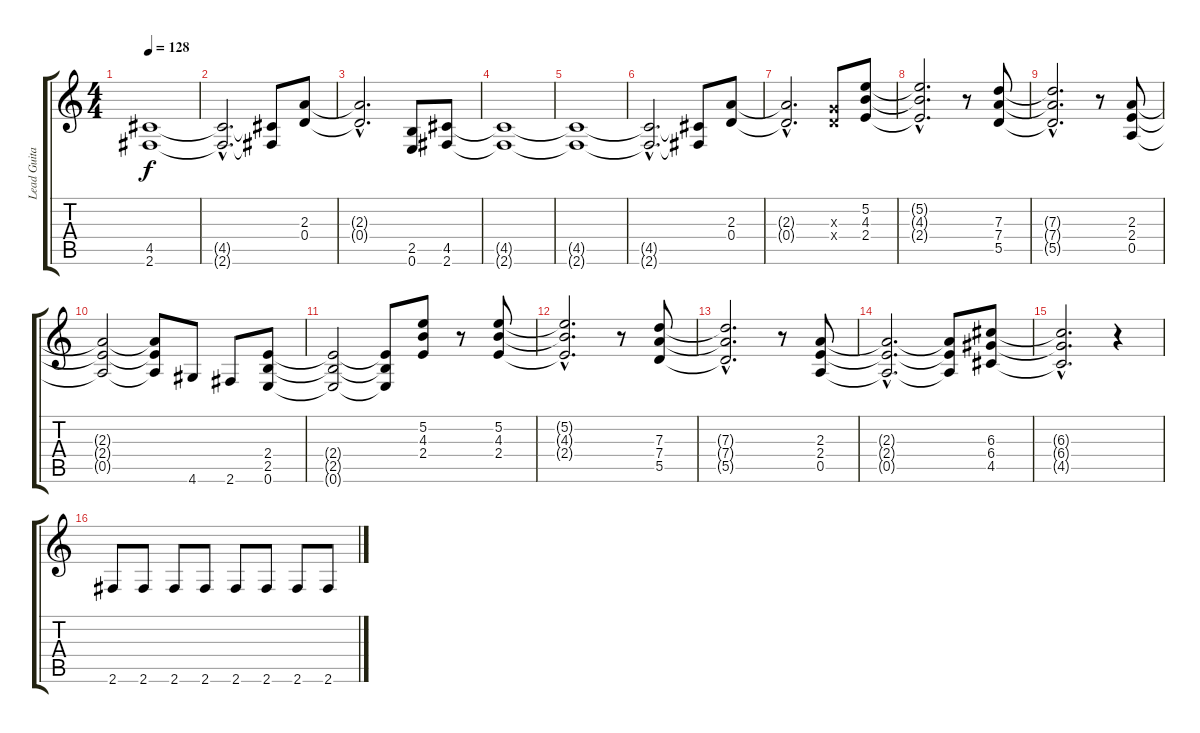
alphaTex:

\track ("Lead Guitar" "Lead Guita") {instrument overdrivenguitar}
\staff {score tabs}
\tuning (E4 B3 G3 D3 A2 E2) {hide}
\ts (4 4)
\tempo 128
\clef g2
\ks c
(4.5{t} 2.6{t}).1{dy f} |
(4.5{hac t} 2.6{hac t}).2{d} (4.5{t} 2.6{t}).8 (2.3 0.4).8 |
(2.3{hac t} 0.4{hac t}).2{d} (2.5 0.6).8 (4.5 2.6).8 |
(4.5{t} 2.6{t}).1 |
(4.5{t} 2.6{t}).1 |
(4.5{hac t} 2.6{hac t}).2{d} (4.5{t} 2.6{t}).8 (2.3 0.4).8 |
(2.3{hac t} 0.4{hac t}).2{d} (0.3{x} 0.4{x}).8 (5.2 4.3 2.4).8 |
(5.2{hac t} 4.3{hac t} 2.4{hac t}).2{d} r.8 (7.3 7.4 5.5).8 |
(7.3{hac t} 7.4{hac t} 5.5{hac t}).2{d} r.8 (2.3 2.4 0.5).8 |
(2.3{t} 2.4{t} 0.5{t}).2 (2.3{t} 2.4{t} 0.5{t}).8 4.6.8 2.6.8 (2.4 2.5 0.6).8 |
(2.4{t} 2.5{t} 0.6{t}).2 (2.4{t} 2.5{t} 0.6{t}).8 (5.2 4.3 2.4).8 r.8 (5.2 4.3 2.4).8 |
(5.2{hac t} 4.3{hac t} 2.4{hac t}).2{d} r.8 (7.3 7.4 5.5).8 |
(7.3{hac t} 7.4{hac t} 5.5{hac t}).2{d} r.8 (2.3 2.4 0.5).8 |
(2.3{hac t} 2.4{hac t} 0.5{hac t}).2{d} (2.3{t} 2.4{t} 0.5{t}).8 (6.3 6.4 4.5).8 |
(6.3{hac t} 6.4{hac t} 4.5{hac t}).2{d} r.4 |
2.6.8 2.6.8 2.6.8 2.6.8 2.6.8 2.6.8 2.6.8 2.6.8
